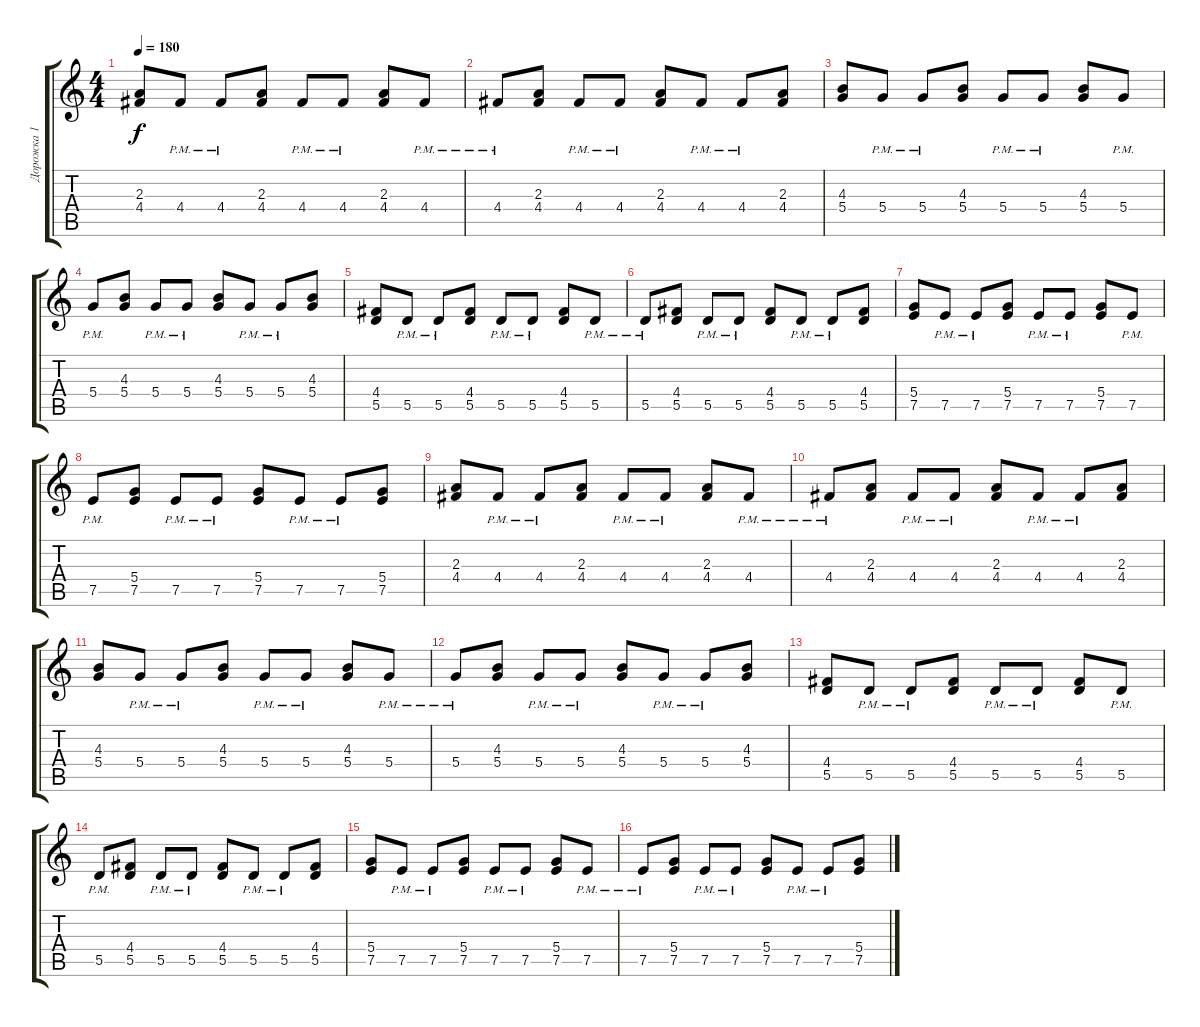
\track ("Дорожка 1" "Дорожка 1") {instrument overdrivenguitar}
\staff {score tabs}
\tuning (E4 B3 G3 D3 A2 D2) {hide}
\ts (4 4)
\tempo 180
\clef g2
\ks c
(2.3 4.4).8{dy f} 4.4{pm}.8 4.4{pm}.8 (2.3 4.4).8 4.4{pm}.8 4.4{pm}.8 (2.3 4.4).8 4.4{pm}.8 |
4.4{pm}.8 (2.3 4.4).8 4.4{pm}.8 4.4{pm}.8 (2.3 4.4).8 4.4{pm}.8 4.4{pm}.8 (2.3 4.4).8 |
(4.3 5.4).8 5.4{pm}.8 5.4{pm}.8 (4.3 5.4).8 5.4{pm}.8 5.4{pm}.8 (4.3 5.4).8 5.4{pm}.8 |
5.4{pm}.8 (4.3 5.4).8 5.4{pm}.8 5.4{pm}.8 (4.3 5.4).8 5.4{pm}.8 5.4{pm}.8 (4.3 5.4).8 |
(4.4 5.5).8 5.5{pm}.8 5.5{pm}.8 (4.4 5.5).8 5.5{pm}.8 5.5{pm}.8 (4.4 5.5).8 5.5{pm}.8 |
5.5{pm}.8 (4.4 5.5).8 5.5{pm}.8 5.5{pm}.8 (4.4 5.5).8 5.5{pm}.8 5.5{pm}.8 (4.4 5.5).8 |
(5.4 7.5).8 7.5{pm}.8 7.5{pm}.8 (5.4 7.5).8 7.5{pm}.8 7.5{pm}.8 (5.4 7.5).8 7.5{pm}.8 |
7.5{pm}.8 (5.4 7.5).8 7.5{pm}.8 7.5{pm}.8 (5.4 7.5).8 7.5{pm}.8 7.5{pm}.8 (5.4 7.5).8 |
(2.3 4.4).8 4.4{pm}.8 4.4{pm}.8 (2.3 4.4).8 4.4{pm}.8 4.4{pm}.8 (2.3 4.4).8 4.4{pm}.8 |
4.4{pm}.8 (2.3 4.4).8 4.4{pm}.8 4.4{pm}.8 (2.3 4.4).8 4.4{pm}.8 4.4{pm}.8 (2.3 4.4).8 |
(4.3 5.4).8 5.4{pm}.8 5.4{pm}.8 (4.3 5.4).8 5.4{pm}.8 5.4{pm}.8 (4.3 5.4).8 5.4{pm}.8 |
5.4{pm}.8 (4.3 5.4).8 5.4{pm}.8 5.4{pm}.8 (4.3 5.4).8 5.4{pm}.8 5.4{pm}.8 (4.3 5.4).8 |
(4.4 5.5).8 5.5{pm}.8 5.5{pm}.8 (4.4 5.5).8 5.5{pm}.8 5.5{pm}.8 (4.4 5.5).8 5.5{pm}.8 |
5.5{pm}.8 (4.4 5.5).8 5.5{pm}.8 5.5{pm}.8 (4.4 5.5).8 5.5{pm}.8 5.5{pm}.8 (4.4 5.5).8 |
(5.4 7.5).8 7.5{pm}.8 7.5{pm}.8 (5.4 7.5).8 7.5{pm}.8 7.5{pm}.8 (5.4 7.5).8 7.5{pm}.8 |
7.5{pm}.8 (5.4 7.5).8 7.5{pm}.8 7.5{pm}.8 (5.4 7.5).8 7.5{pm}.8 7.5{pm}.8 (5.4 7.5).8
